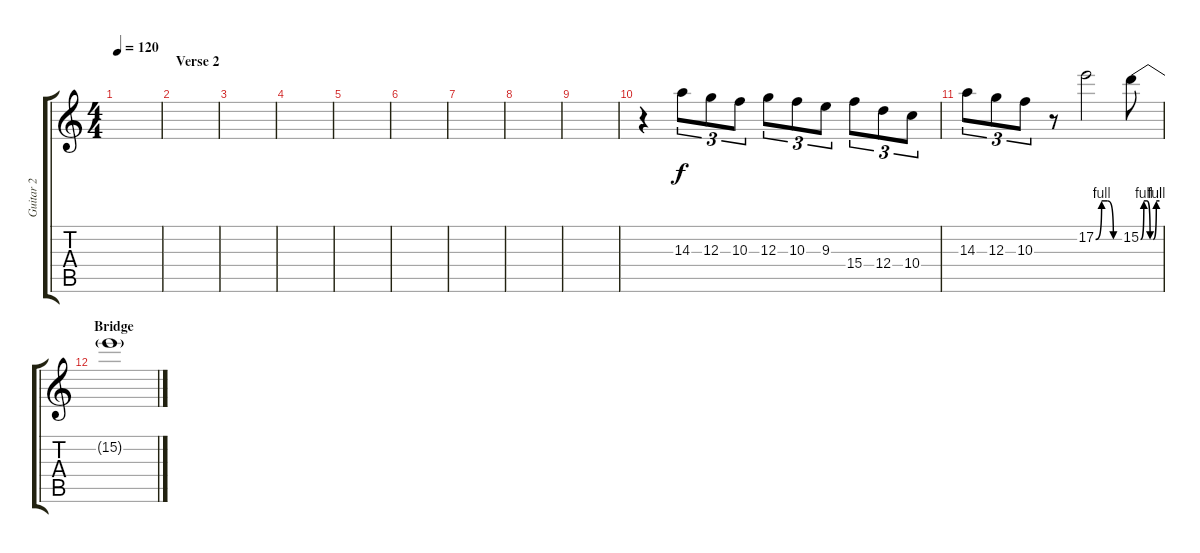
\track ("Guitar 2" "Guitar 2") {instrument acousticguitarsteel}
\staff {score tabs}
\tuning (E4 B3 G3 D3 A2 E2) {hide}
\ts (4 4)
\tempo 120
\clef g2
\ks c
|
\section ("" "Verse 2")
|
|
|
|
|
|
|
|
r.4 14.3.8{tu (3 2)} 12.3.8{tu (3 2)} 10.3.8{tu (3 2)} 12.3.8{tu (3 2)} 10.3.8{tu (3 2)} 9.3.8{tu (3 2)} 15.4.8{tu (3 2)} 12.4.8{tu (3 2)} 10.4.8{tu (3 2)} |
14.3.8{tu (3 2)} 12.3.8{tu (3 2)} 10.3.8{tu (3 2)} r.8 17.2{be (custom 0 0 15 4 30 4 45 0 60 0)}.2 15.2{be (custom 0 0 10 4 20 4 30 0 40 0 50 4 60 4)}.8 |
\section ("" "Bridge")
15.2{t}.1
